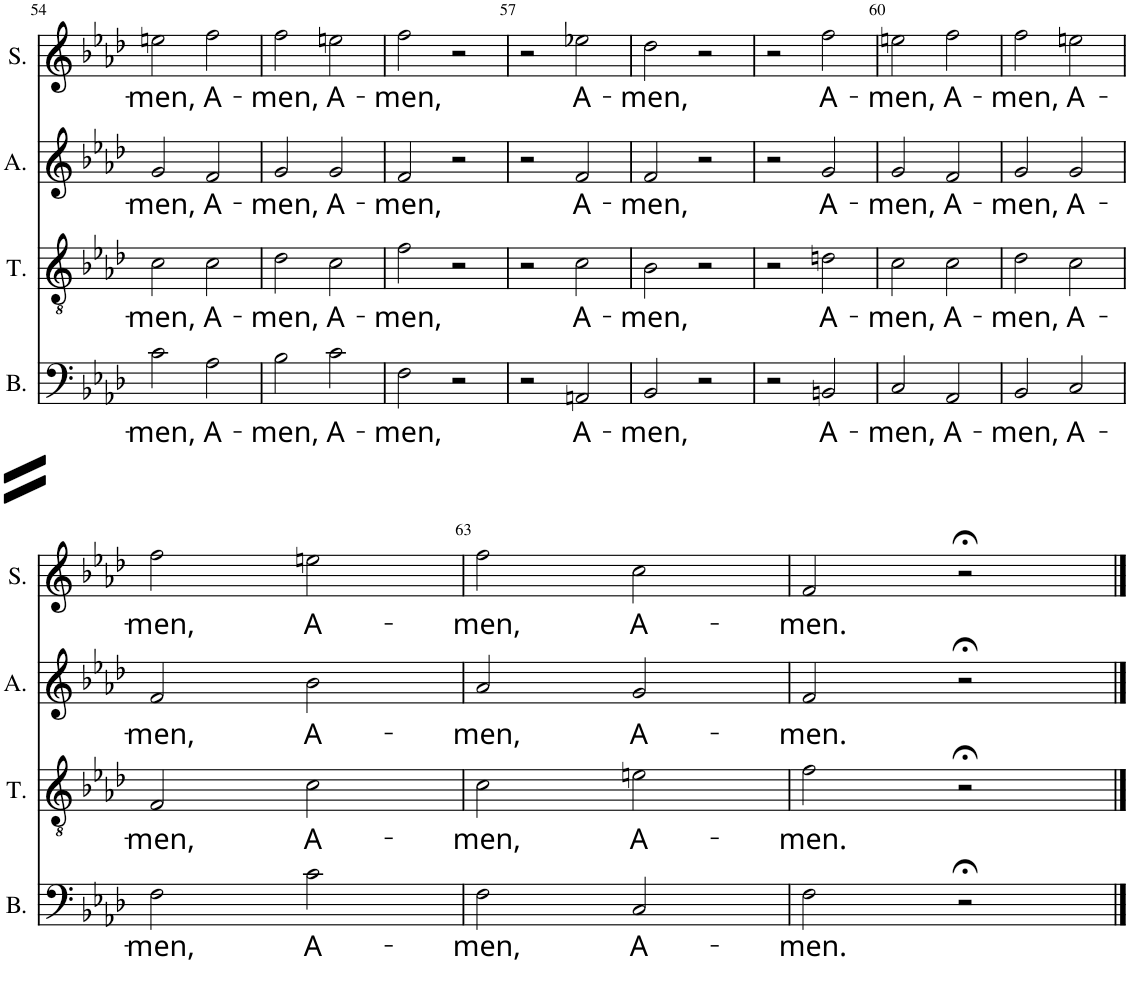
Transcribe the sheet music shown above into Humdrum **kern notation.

**kern	**text	**kern	**text	**kern	**text	**kern	**text
*part4	*part4	*part3	*part3	*part2	*part2	*part1	*part1
*staff4	*staff4	*staff3	*staff3	*staff2	*staff2	*staff1	*staff1
*I"Basse	*	*I"Ténor	*	*I"Contralto	*	*I"Soprano	*
*I'B.	*	*I'T.	*	*	*	*I'S.	*
!!LO:PB:g=z
*clefF4	*	*clefGv2	*	*clefG2	*	*clefG2	*
*k[b-e-a-d-]	*	*k[b-e-a-d-]	*	*k[b-e-a-d-]	*	*k[b-e-a-d-]	*
*M2/2	*	*M2/2	*	*M2/2	*	*M2/2	*
*met(c|)	*	*met(c|)	*	*met(c|)	*	*met(c|)	*
=54	=54	=54	=54	=54	=54	=54	=54
!	!LO:LY:b	!	!LO:LY:b	!	!LO:LY:b	!	!LO:LY:b
2c\	-men,	2c\	-men,	2g/	-men,	2een\	-men,
!	!LO:LY:b	!	!LO:LY:b	!	!LO:LY:b	!	!LO:LY:b
2A-\	A-	2c\	A-	2f/	A-	2ff\	A-
=55	=55	=55	=55	=55	=55	=55	=55
!	!LO:LY:b	!	!LO:LY:b	!	!LO:LY:b	!	!LO:LY:b
2B-\	-men,	2d-\	-men,	2g/	-men,	2ff\	-men,
!	!LO:LY:b	!	!LO:LY:b	!	!LO:LY:b	!	!LO:LY:b
2c\	A-	2c\	A-	2g/	A-	2een\	A-
=56	=56	=56	=56	=56	=56	=56	=56
!	!LO:LY:b	!	!LO:LY:b	!	!LO:LY:b	!	!LO:LY:b
2F\	-men,	2f\	-men,	2f/	-men,	2ff\	-men,
2r	.	2r	.	2r	.	2r	.
=57	=57	=57	=57	=57	=57	=57	=57
2r	.	2r	.	2r	.	2r	.
!	!LO:LY:b	!	!LO:LY:b	!	!LO:LY:b	!	!LO:LY:b
2AAn/	A-	2c\	A-	2f/	A-	2ee-X\	A-
=58	=58	=58	=58	=58	=58	=58	=58
!	!LO:LY:b	!	!LO:LY:b	!	!LO:LY:b	!	!LO:LY:b
2BB-/	-men,	2B-\	-men,	2f/	-men,	2dd-\	-men,
2r	.	2r	.	2r	.	2r	.
=59	=59	=59	=59	=59	=59	=59	=59
2r	.	2r	.	2r	.	2r	.
!	!LO:LY:b	!	!LO:LY:b	!	!LO:LY:b	!	!LO:LY:b
2BBn/	A-	2dn\	A-	2g/	A-	2ff\	A-
=60	=60	=60	=60	=60	=60	=60	=60
!	!LO:LY:b	!	!LO:LY:b	!	!LO:LY:b	!	!LO:LY:b
2C/	-men,	2c\	-men,	2g/	-men,	2een\	-men,
!	!LO:LY:b	!	!LO:LY:b	!	!LO:LY:b	!	!LO:LY:b
2AA-/	A-	2c\	A-	2f/	A-	2ff\	A-
=61	=61	=61	=61	=61	=61	=61	=61
!	!LO:LY:b	!	!LO:LY:b	!	!LO:LY:b	!	!LO:LY:b
2BB-/	-men,	2d-\	-men,	2g/	-men,	2ff\	-men,
!	!LO:LY:b	!	!LO:LY:b	!	!LO:LY:b	!	!LO:LY:b
2C/	A-	2c\	A-	2g/	A-	2een\	A-
!!LO:LB:g=z
=62	=62	=62	=62	=62	=62	=62	=62
!	!LO:LY:b	!	!LO:LY:b	!	!LO:LY:b	!	!LO:LY:b
2F\	-men,	2F/	-men,	2f/	-men,	2ff\	-men,
!	!LO:LY:b	!	!LO:LY:b	!	!LO:LY:b	!	!LO:LY:b
2c\	A-	2c\	A-	2b-\	A-	2een\	A-
=63	=63	=63	=63	=63	=63	=63	=63
!	!LO:LY:b	!	!LO:LY:b	!	!LO:LY:b	!	!LO:LY:b
2F\	-men,	2c\	-men,	2a-/	-men,	2ff\	-men,
!	!LO:LY:b	!	!LO:LY:b	!	!LO:LY:b	!	!LO:LY:b
2C/	A-	2en\	A-	2g/	A-	2cc\	A-
=64	=64	=64	=64	=64	=64	=64	=64
!	!LO:LY:b	!	!LO:LY:b	!	!LO:LY:b	!	!LO:LY:b
2F\	-men.	2f\	-men.	2f/	-men.	2f/	-men.
2r;<	.	2r;<	.	2r;<	.	2r;<	.
==	==	==	==	==	==	==	==
*-	*-	*-	*-	*-	*-	*-	*-
